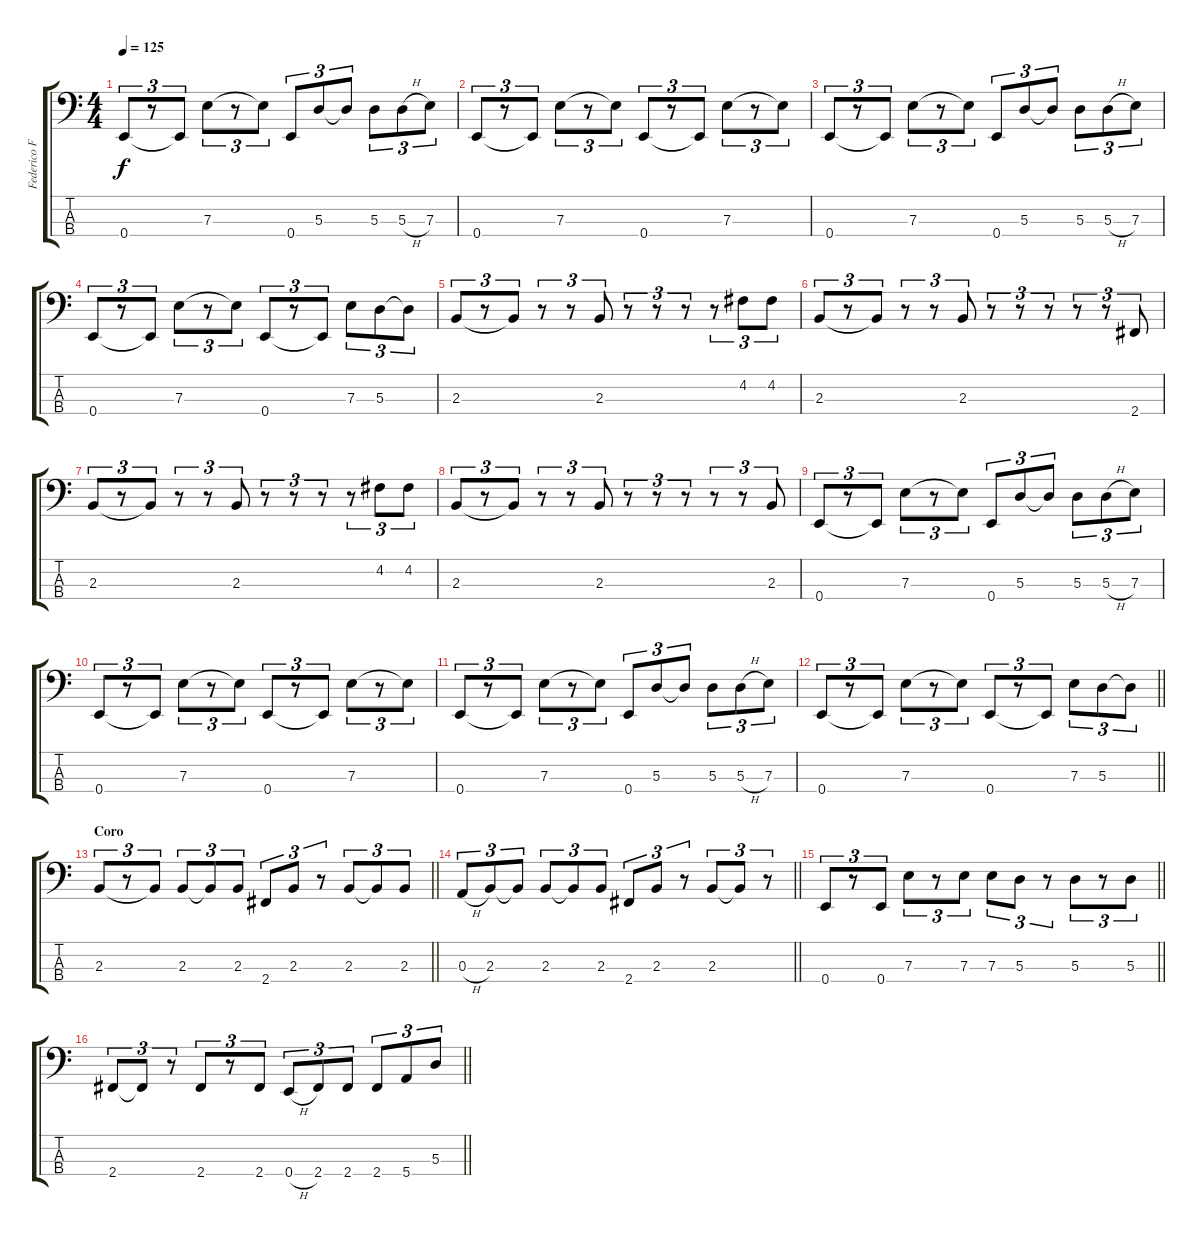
\track ("Federico Fong" "Federico F") {instrument electricbassfinger}
\staff {score tabs}
\tuning (G2 D2 A1 E1) {hide}
\ts (4 4)
\tempo 125
\clef f4
\ks c
0.4.8{tu (3 2) dy f} r.8{tu (3 2)} 0.4{t}.8{tu (3 2)} 7.3.8{tu (3 2)} r.8{tu (3 2)} 7.3{t}.8{tu (3 2)} 0.4.8{tu (3 2)} 5.3.8{tu (3 2)} 5.3{t}.8{tu (3 2)} 5.3.8{tu (3 2)} 5.3{h}.8{tu (3 2)} 7.3.8{tu (3 2)} |
0.4.8{tu (3 2)} r.8{tu (3 2)} 0.4{t}.8{tu (3 2)} 7.3.8{tu (3 2)} r.8{tu (3 2)} 7.3{t}.8{tu (3 2)} 0.4.8{tu (3 2)} r.8{tu (3 2)} 0.4{t}.8{tu (3 2)} 7.3.8{tu (3 2)} r.8{tu (3 2)} 7.3{t}.8{tu (3 2)} |
0.4.8{tu (3 2)} r.8{tu (3 2)} 0.4{t}.8{tu (3 2)} 7.3.8{tu (3 2)} r.8{tu (3 2)} 7.3{t}.8{tu (3 2)} 0.4.8{tu (3 2)} 5.3.8{tu (3 2)} 5.3{t}.8{tu (3 2)} 5.3.8{tu (3 2)} 5.3{h}.8{tu (3 2)} 7.3.8{tu (3 2)} |
0.4.8{tu (3 2)} r.8{tu (3 2)} 0.4{t}.8{tu (3 2)} 7.3.8{tu (3 2)} r.8{tu (3 2)} 7.3{t}.8{tu (3 2)} 0.4.8{tu (3 2)} r.8{tu (3 2)} 0.4{t}.8{tu (3 2)} 7.3.8{tu (3 2)} 5.3.8{tu (3 2)} 5.3{t}.8{tu (3 2)} |
2.3.8{tu (3 2)} r.8{tu (3 2)} 2.3{t}.8{tu (3 2)} r.8{tu (3 2)} r.8{tu (3 2)} 2.3.8{tu (3 2)} r.8{tu (3 2)} r.8{tu (3 2)} r.8{tu (3 2)} r.8{tu (3 2)} 4.2.8{tu (3 2)} 4.2.8{tu (3 2)} |
2.3.8{tu (3 2)} r.8{tu (3 2)} 2.3{t}.8{tu (3 2)} r.8{tu (3 2)} r.8{tu (3 2)} 2.3.8{tu (3 2)} r.8{tu (3 2)} r.8{tu (3 2)} r.8{tu (3 2)} r.8{tu (3 2)} r.8{tu (3 2)} 2.4.8{tu (3 2)} |
2.3.8{tu (3 2)} r.8{tu (3 2)} 2.3{t}.8{tu (3 2)} r.8{tu (3 2)} r.8{tu (3 2)} 2.3.8{tu (3 2)} r.8{tu (3 2)} r.8{tu (3 2)} r.8{tu (3 2)} r.8{tu (3 2)} 4.2.8{tu (3 2)} 4.2.8{tu (3 2)} |
2.3.8{tu (3 2)} r.8{tu (3 2)} 2.3{t}.8{tu (3 2)} r.8{tu (3 2)} r.8{tu (3 2)} 2.3.8{tu (3 2)} r.8{tu (3 2)} r.8{tu (3 2)} r.8{tu (3 2)} r.8{tu (3 2)} r.8{tu (3 2)} 2.3.8{tu (3 2)} |
0.4.8{tu (3 2)} r.8{tu (3 2)} 0.4{t}.8{tu (3 2)} 7.3.8{tu (3 2)} r.8{tu (3 2)} 7.3{t}.8{tu (3 2)} 0.4.8{tu (3 2)} 5.3.8{tu (3 2)} 5.3{t}.8{tu (3 2)} 5.3.8{tu (3 2)} 5.3{h}.8{tu (3 2)} 7.3.8{tu (3 2)} |
0.4.8{tu (3 2)} r.8{tu (3 2)} 0.4{t}.8{tu (3 2)} 7.3.8{tu (3 2)} r.8{tu (3 2)} 7.3{t}.8{tu (3 2)} 0.4.8{tu (3 2)} r.8{tu (3 2)} 0.4{t}.8{tu (3 2)} 7.3.8{tu (3 2)} r.8{tu (3 2)} 7.3{t}.8{tu (3 2)} |
0.4.8{tu (3 2)} r.8{tu (3 2)} 0.4{t}.8{tu (3 2)} 7.3.8{tu (3 2)} r.8{tu (3 2)} 7.3{t}.8{tu (3 2)} 0.4.8{tu (3 2)} 5.3.8{tu (3 2)} 5.3{t}.8{tu (3 2)} 5.3.8{tu (3 2)} 5.3{h}.8{tu (3 2)} 7.3.8{tu (3 2)} |
\barLineRight lightlight
0.4.8{tu (3 2)} r.8{tu (3 2)} 0.4{t}.8{tu (3 2)} 7.3.8{tu (3 2)} r.8{tu (3 2)} 7.3{t}.8{tu (3 2)} 0.4.8{tu (3 2)} r.8{tu (3 2)} 0.4{t}.8{tu (3 2)} 7.3.8{tu (3 2)} 5.3.8{tu (3 2)} 5.3{t}.8{tu (3 2)} |
\section ("" "Coro")
\barLineRight lightlight
2.3.8{tu (3 2)} r.8{tu (3 2)} 2.3{t}.8{tu (3 2)} 2.3.8{tu (3 2)} 2.3{t}.8{tu (3 2)} 2.3.8{tu (3 2)} 2.4.8{tu (3 2)} 2.3.8{tu (3 2)} r.8{tu (3 2)} 2.3.8{tu (3 2)} 2.3{t}.8{tu (3 2)} 2.3.8{tu (3 2)} |
\barLineRight lightlight
0.3{h}.8{tu (3 2)} 2.3.8{tu (3 2)} 2.3{t}.8{tu (3 2)} 2.3.8{tu (3 2)} 2.3{t}.8{tu (3 2)} 2.3.8{tu (3 2)} 2.4.8{tu (3 2)} 2.3.8{tu (3 2)} r.8{tu (3 2)} 2.3.8{tu (3 2)} 2.3{t}.8{tu (3 2)} r.8{tu (3 2)} |
\barLineRight lightlight
0.4.8{tu (3 2)} r.8{tu (3 2)} 0.4.8{tu (3 2)} 7.3.8{tu (3 2)} r.8{tu (3 2)} 7.3.8{tu (3 2)} 7.3.8{tu (3 2)} 5.3.8{tu (3 2)} r.8{tu (3 2)} 5.3.8{tu (3 2)} r.8{tu (3 2)} 5.3.8{tu (3 2)} |
\barLineRight lightlight
2.4.8{tu (3 2)} 2.4{t}.8{tu (3 2)} r.8{tu (3 2)} 2.4.8{tu (3 2)} r.8{tu (3 2)} 2.4.8{tu (3 2)} 0.4{h}.8{tu (3 2)} 2.4.8{tu (3 2)} 2.4.8{tu (3 2)} 2.4.8{tu (3 2)} 5.4.8{tu (3 2)} 5.3.8{tu (3 2)}
